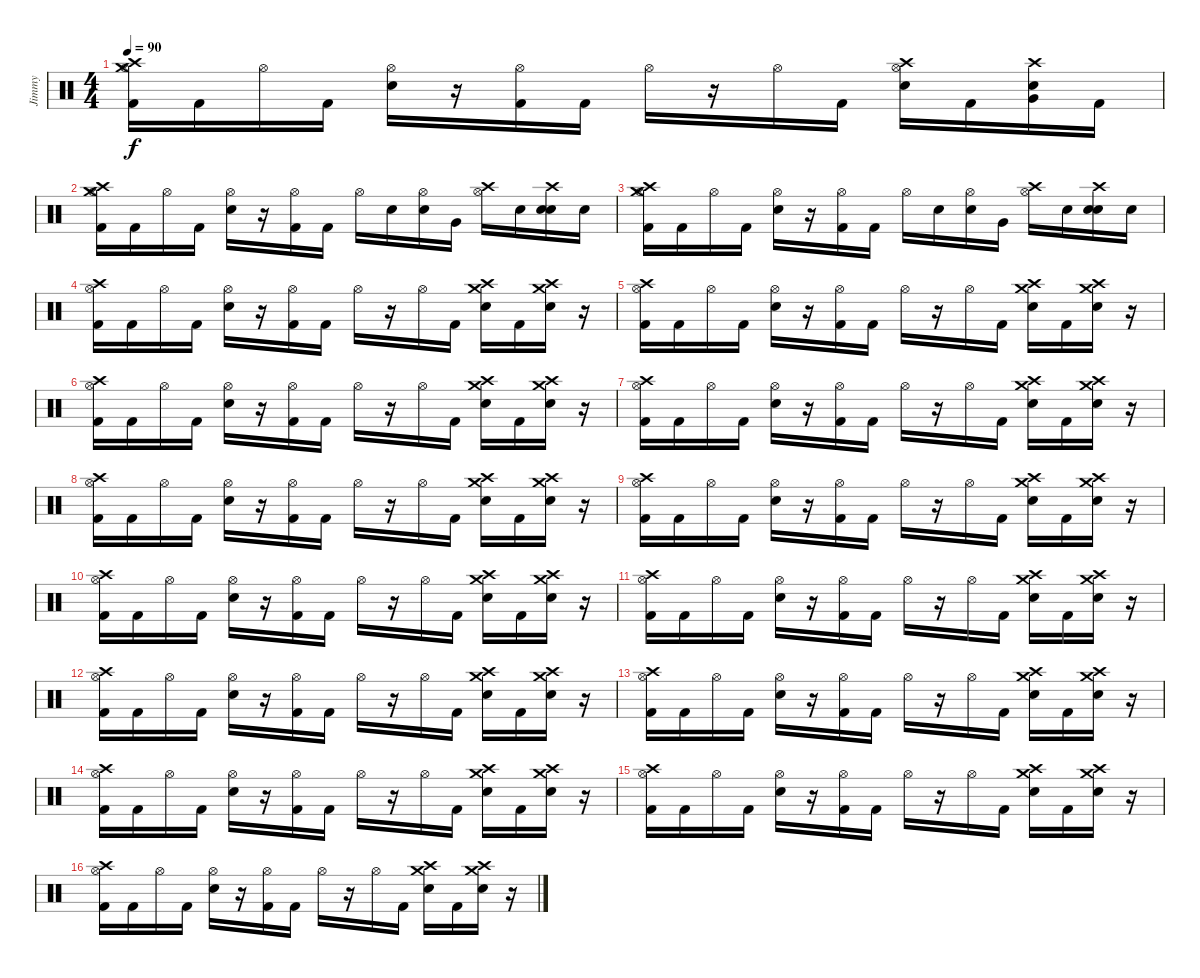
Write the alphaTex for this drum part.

\track ("Jimmy" "Jimmy") {instrument percussion}
\staff {score}
\articulation defaults
\ts (4 4)
\tempo 90
\clef neutral
\ks c
("Kick (hit) 2" "Hi-Hat (open)" "Crash high (hit)" "Crash medium (hit)").16{dy f} "Kick (hit) 2".16 "Hi-Hat (open)".16 "Kick (hit) 2".16 ("Snare (hit) 2" "Hi-Hat (open)").16 r.16 ("Kick (hit) 2" "Hi-Hat (open)").16 "Kick (hit) 2".16 "Hi-Hat (open)".16 r.16 "Hi-Hat (open)".16 "Kick (hit) 2".16 ("Snare (hit) 2" "Hi-Hat (open)" "Crash high (hit)").16 "Kick (hit) 2".16 ("Very Low Tom (hit)" "Snare (hit) 2" "Crash high (hit)").16 "Kick (hit) 2".16 |
("Kick (hit) 2" "Hi-Hat (open)" "Crash high (hit)" "Crash medium (hit)").16 "Kick (hit) 2".16 "Hi-Hat (open)".16 "Kick (hit) 2".16 ("Snare (hit) 2" "Hi-Hat (open)").16 r.16 ("Kick (hit) 2" "Hi-Hat (open)").16 "Kick (hit) 2".16 "Hi-Hat (open)".16 "Snare (hit) 2".16 ("Snare (hit) 2" "Hi-Hat (open)").16 "Very Low Tom (hit)".16 ("Hi-Hat (open)" "Crash high (hit)").16 "Snare (hit) 2".16 ("Snare (hit) 2" "Snare (hit) 2" "Crash high (hit)").16 "Snare (hit) 2".16 |
("Kick (hit) 2" "Hi-Hat (open)" "Crash high (hit)" "Crash medium (hit)").16 "Kick (hit) 2".16 "Hi-Hat (open)".16 "Kick (hit) 2".16 ("Snare (hit) 2" "Hi-Hat (open)").16 r.16 ("Kick (hit) 2" "Hi-Hat (open)").16 "Kick (hit) 2".16 "Hi-Hat (open)".16 "Snare (hit) 2".16 ("Snare (hit) 2" "Hi-Hat (open)").16 "Very Low Tom (hit)".16 ("Hi-Hat (open)" "Crash high (hit)").16 "Snare (hit) 2".16 ("Snare (hit) 2" "Snare (hit) 2" "Crash high (hit)").16 "Snare (hit) 2".16 |
("Kick (hit) 2" "Hi-Hat (open)" "Crash high (hit)").16 "Kick (hit) 2".16 "Hi-Hat (open)".16 "Kick (hit) 2".16 ("Snare (hit) 2" "Hi-Hat (open)").16 r.16 ("Kick (hit) 2" "Hi-Hat (open)").16 "Kick (hit) 2".16 "Hi-Hat (open)".16 r.16 "Hi-Hat (open)".16 "Kick (hit) 2".16 ("Snare (hit) 2" "Crash high (hit)" "Crash medium (hit)").16 "Kick (hit) 2".16 ("Snare (hit) 2" "Crash high (hit)" "Crash medium (hit)").16 r.16 |
("Kick (hit) 2" "Hi-Hat (open)" "Crash high (hit)").16 "Kick (hit) 2".16 "Hi-Hat (open)".16 "Kick (hit) 2".16 ("Snare (hit) 2" "Hi-Hat (open)").16 r.16 ("Kick (hit) 2" "Hi-Hat (open)").16 "Kick (hit) 2".16 "Hi-Hat (open)".16 r.16 "Hi-Hat (open)".16 "Kick (hit) 2".16 ("Snare (hit) 2" "Crash high (hit)" "Crash medium (hit)").16 "Kick (hit) 2".16 ("Snare (hit) 2" "Crash high (hit)" "Crash medium (hit)").16 r.16 |
("Kick (hit) 2" "Hi-Hat (open)" "Crash high (hit)").16 "Kick (hit) 2".16 "Hi-Hat (open)".16 "Kick (hit) 2".16 ("Snare (hit) 2" "Hi-Hat (open)").16 r.16 ("Kick (hit) 2" "Hi-Hat (open)").16 "Kick (hit) 2".16 "Hi-Hat (open)".16 r.16 "Hi-Hat (open)".16 "Kick (hit) 2".16 ("Snare (hit) 2" "Crash high (hit)" "Crash medium (hit)").16 "Kick (hit) 2".16 ("Snare (hit) 2" "Crash high (hit)" "Crash medium (hit)").16 r.16 |
("Kick (hit) 2" "Hi-Hat (open)" "Crash high (hit)").16 "Kick (hit) 2".16 "Hi-Hat (open)".16 "Kick (hit) 2".16 ("Snare (hit) 2" "Hi-Hat (open)").16 r.16 ("Kick (hit) 2" "Hi-Hat (open)").16 "Kick (hit) 2".16 "Hi-Hat (open)".16 r.16 "Hi-Hat (open)".16 "Kick (hit) 2".16 ("Snare (hit) 2" "Crash high (hit)" "Crash medium (hit)").16 "Kick (hit) 2".16 ("Snare (hit) 2" "Crash high (hit)" "Crash medium (hit)").16 r.16 |
("Kick (hit) 2" "Hi-Hat (open)" "Crash high (hit)").16 "Kick (hit) 2".16 "Hi-Hat (open)".16 "Kick (hit) 2".16 ("Snare (hit) 2" "Hi-Hat (open)").16 r.16 ("Kick (hit) 2" "Hi-Hat (open)").16 "Kick (hit) 2".16 "Hi-Hat (open)".16 r.16 "Hi-Hat (open)".16 "Kick (hit) 2".16 ("Snare (hit) 2" "Crash high (hit)" "Crash medium (hit)").16 "Kick (hit) 2".16 ("Snare (hit) 2" "Crash high (hit)" "Crash medium (hit)").16 r.16 |
("Kick (hit) 2" "Hi-Hat (open)" "Crash high (hit)").16 "Kick (hit) 2".16 "Hi-Hat (open)".16 "Kick (hit) 2".16 ("Snare (hit) 2" "Hi-Hat (open)").16 r.16 ("Kick (hit) 2" "Hi-Hat (open)").16 "Kick (hit) 2".16 "Hi-Hat (open)".16 r.16 "Hi-Hat (open)".16 "Kick (hit) 2".16 ("Snare (hit) 2" "Crash high (hit)" "Crash medium (hit)").16 "Kick (hit) 2".16 ("Snare (hit) 2" "Crash high (hit)" "Crash medium (hit)").16 r.16 |
("Kick (hit) 2" "Hi-Hat (open)" "Crash high (hit)").16 "Kick (hit) 2".16 "Hi-Hat (open)".16 "Kick (hit) 2".16 ("Snare (hit) 2" "Hi-Hat (open)").16 r.16 ("Kick (hit) 2" "Hi-Hat (open)").16 "Kick (hit) 2".16 "Hi-Hat (open)".16 r.16 "Hi-Hat (open)".16 "Kick (hit) 2".16 ("Snare (hit) 2" "Crash high (hit)" "Crash medium (hit)").16 "Kick (hit) 2".16 ("Snare (hit) 2" "Crash high (hit)" "Crash medium (hit)").16 r.16 |
("Kick (hit) 2" "Hi-Hat (open)" "Crash high (hit)").16 "Kick (hit) 2".16 "Hi-Hat (open)".16 "Kick (hit) 2".16 ("Snare (hit) 2" "Hi-Hat (open)").16 r.16 ("Kick (hit) 2" "Hi-Hat (open)").16 "Kick (hit) 2".16 "Hi-Hat (open)".16 r.16 "Hi-Hat (open)".16 "Kick (hit) 2".16 ("Snare (hit) 2" "Crash high (hit)" "Crash medium (hit)").16 "Kick (hit) 2".16 ("Snare (hit) 2" "Crash high (hit)" "Crash medium (hit)").16 r.16 |
("Kick (hit) 2" "Hi-Hat (open)" "Crash high (hit)").16 "Kick (hit) 2".16 "Hi-Hat (open)".16 "Kick (hit) 2".16 ("Snare (hit) 2" "Hi-Hat (open)").16 r.16 ("Kick (hit) 2" "Hi-Hat (open)").16 "Kick (hit) 2".16 "Hi-Hat (open)".16 r.16 "Hi-Hat (open)".16 "Kick (hit) 2".16 ("Snare (hit) 2" "Crash high (hit)" "Crash medium (hit)").16 "Kick (hit) 2".16 ("Snare (hit) 2" "Crash high (hit)" "Crash medium (hit)").16 r.16 |
("Kick (hit) 2" "Hi-Hat (open)" "Crash high (hit)").16 "Kick (hit) 2".16 "Hi-Hat (open)".16 "Kick (hit) 2".16 ("Snare (hit) 2" "Hi-Hat (open)").16 r.16 ("Kick (hit) 2" "Hi-Hat (open)").16 "Kick (hit) 2".16 "Hi-Hat (open)".16 r.16 "Hi-Hat (open)".16 "Kick (hit) 2".16 ("Snare (hit) 2" "Crash high (hit)" "Crash medium (hit)").16 "Kick (hit) 2".16 ("Snare (hit) 2" "Crash high (hit)" "Crash medium (hit)").16 r.16 |
("Kick (hit) 2" "Hi-Hat (open)" "Crash high (hit)").16 "Kick (hit) 2".16 "Hi-Hat (open)".16 "Kick (hit) 2".16 ("Snare (hit) 2" "Hi-Hat (open)").16 r.16 ("Kick (hit) 2" "Hi-Hat (open)").16 "Kick (hit) 2".16 "Hi-Hat (open)".16 r.16 "Hi-Hat (open)".16 "Kick (hit) 2".16 ("Snare (hit) 2" "Crash high (hit)" "Crash medium (hit)").16 "Kick (hit) 2".16 ("Snare (hit) 2" "Crash high (hit)" "Crash medium (hit)").16 r.16 |
("Kick (hit) 2" "Hi-Hat (open)" "Crash high (hit)").16 "Kick (hit) 2".16 "Hi-Hat (open)".16 "Kick (hit) 2".16 ("Snare (hit) 2" "Hi-Hat (open)").16 r.16 ("Kick (hit) 2" "Hi-Hat (open)").16 "Kick (hit) 2".16 "Hi-Hat (open)".16 r.16 "Hi-Hat (open)".16 "Kick (hit) 2".16 ("Snare (hit) 2" "Crash high (hit)" "Crash medium (hit)").16 "Kick (hit) 2".16 ("Snare (hit) 2" "Crash high (hit)" "Crash medium (hit)").16 r.16 |
("Kick (hit) 2" "Hi-Hat (open)" "Crash high (hit)").16 "Kick (hit) 2".16 "Hi-Hat (open)".16 "Kick (hit) 2".16 ("Snare (hit) 2" "Hi-Hat (open)").16 r.16 ("Kick (hit) 2" "Hi-Hat (open)").16 "Kick (hit) 2".16 "Hi-Hat (open)".16 r.16 "Hi-Hat (open)".16 "Kick (hit) 2".16 ("Snare (hit) 2" "Crash high (hit)" "Crash medium (hit)").16 "Kick (hit) 2".16 ("Snare (hit) 2" "Crash high (hit)" "Crash medium (hit)").16 r.16
